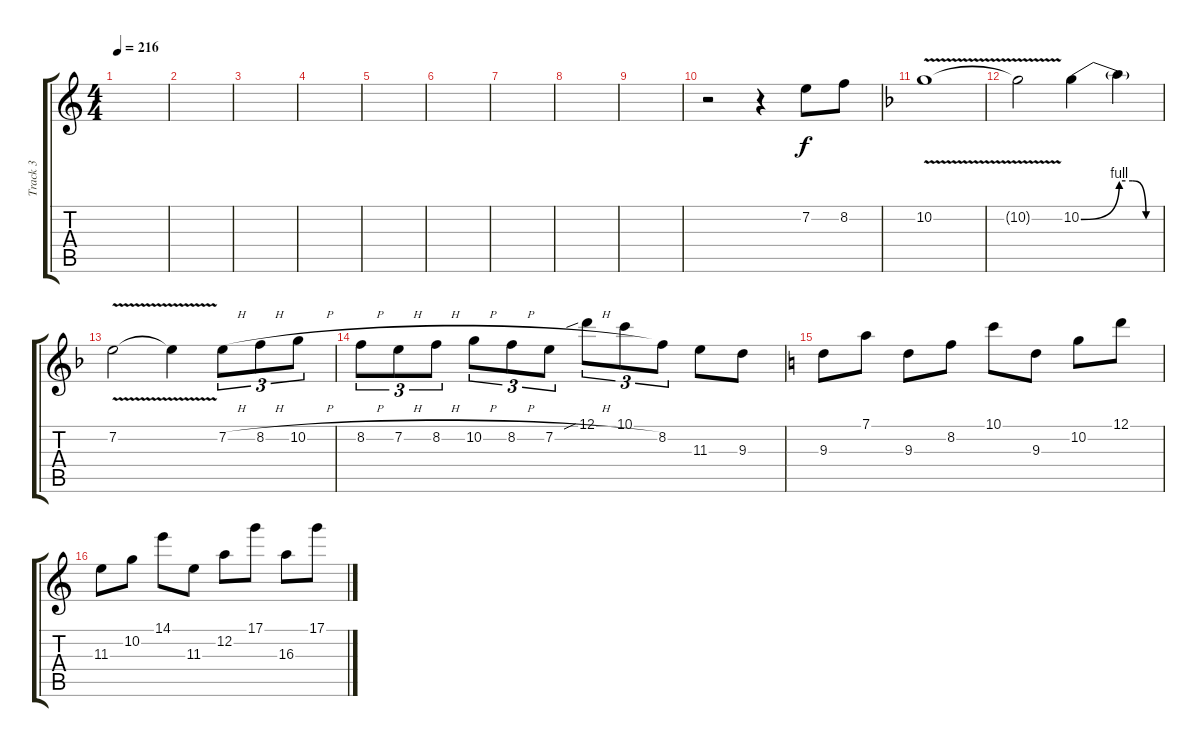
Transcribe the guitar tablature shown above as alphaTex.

\track ("Track 3" "Track 3") {instrument overdrivenguitar}
\staff {score tabs}
\tuning (D4 A3 F3 C3 G2 D2) {hide}
\ts (4 4)
\tempo 216
\clef g2
\ks c
|
|
|
|
|
|
|
|
|
r.2 r.4 7.2.8{volume 16} 8.2.8 |
\ks f
10.2{v}.1 |
10.2{t}.2 10.2{be (bend 0 0 60 4)}.4 10.2{be (custom 0 4 20 4 40 0 60 0) t}.4 |
7.2{v}.2 7.2{t}.4 7.2{h}.8{tu (3 2)} 8.2{h}.8{tu (3 2)} 10.2{h}.8{tu (3 2)} |
8.2{h}.8{tu (3 2)} 7.2{h}.8{tu (3 2)} 8.2{h}.8{tu (3 2)} 10.2{h}.8{tu (3 2)} 8.2{h}.8{tu (3 2)} 7.2{h}.8{tu (3 2)} 12.1{sib}.8{tu (3 2)} 10.1.8{tu (3 2)} 8.2.8{tu (3 2)} 11.3.8 9.3.8 |
\ks c
9.3.8 7.1.8 9.3.8 8.2.8 10.1.8 9.3.8 10.2.8 12.1.8 |
11.3.8 10.2.8 14.1.8 11.3.8 12.2.8 17.1.8 16.3.8 17.1.8
